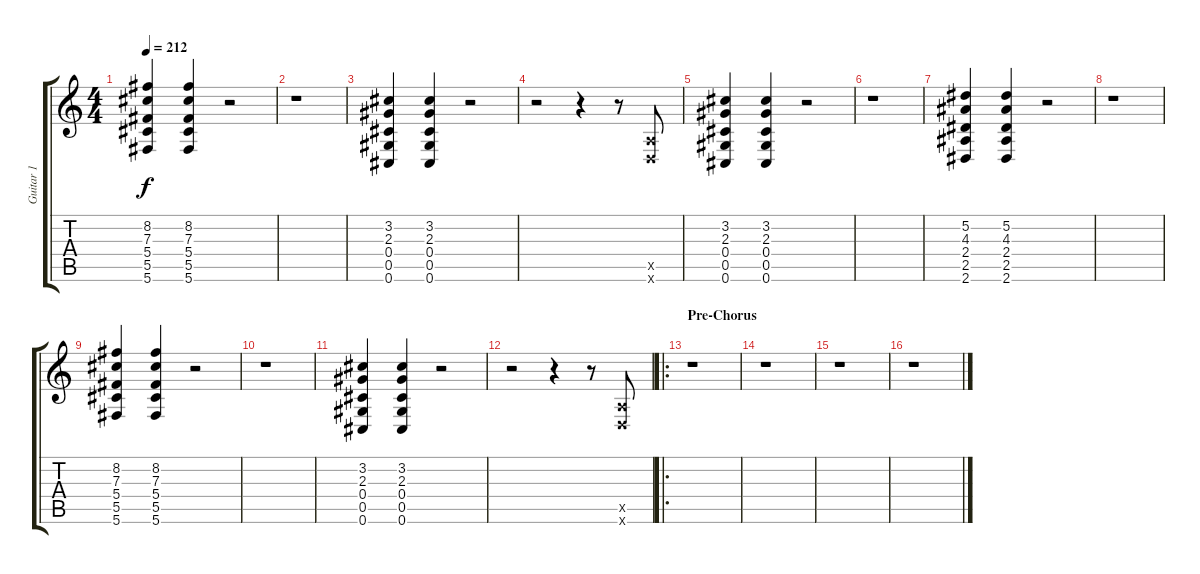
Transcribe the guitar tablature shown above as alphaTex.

\track ("Guitar 1" "Guitar 1") {instrument distortionguitar}
\staff {score tabs}
\tuning (Eb4 Bb3 Gb3 Db3 Ab2 Db2) {hide}
\ts (4 4)
\tempo 212
\clef g2
\ks c
(8.2 7.3 5.4 5.5 5.6).4{dy f} (8.2 7.3 5.4 5.5 5.6).4 r.2 |
r.1 |
(3.2 2.3 0.4 0.5 0.6).4 (3.2 2.3 0.4 0.5 0.6).4 r.2 |
r.2 r.4 r.8 (1.5{x} 1.6{x}).8 |
(3.2 2.3 0.4 0.5 0.6).4 (3.2 2.3 0.4 0.5 0.6).4 r.2 |
r.1 |
(5.2 4.3 2.4 2.5 2.6).4 (5.2 4.3 2.4 2.5 2.6).4 r.2 |
r.1 |
(8.2 7.3 5.4 5.5 5.6).4 (8.2 7.3 5.4 5.5 5.6).4 r.2 |
r.1 |
(3.2 2.3 0.4 0.5 0.6).4 (3.2 2.3 0.4 0.5 0.6).4 r.2 |
r.2 r.4 r.8 (1.5{x} 1.6{x}).8 |
\ro
\section ("" "Pre-Chorus")
r.1 |
r.1 |
r.1 |
r.1
